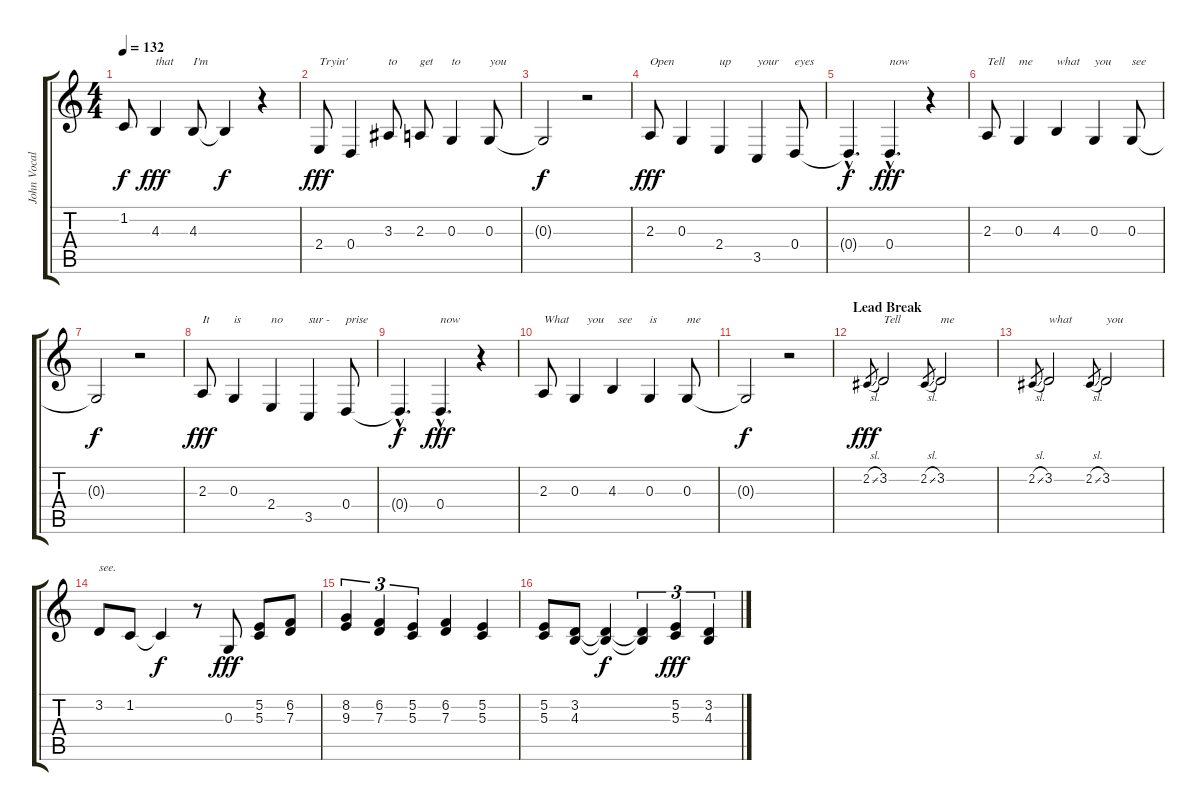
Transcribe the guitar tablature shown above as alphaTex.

\track ("John Vocals" "John Vocal") {instrument clarinet}
\staff {score tabs}
\tuning (E4 B3 G3 D3 A2 E2) {hide}
\ts (4 4)
\tempo 132
\clef g2
\ks c
1.2{t}.8{dy f} 4.3.4{txt "that" dy fff} 4.3.8{txt "I'm"} 4.3{t}.4{dy f} r.4 |
2.4.8{txt "Tryin'" dy fff} 0.4.4 3.3.8{txt "to"} 2.3.8{txt "get"} 0.3.4{txt "to"} 0.3.8{txt "you"} |
0.3{t}.2{dy f} r.2 |
2.3.8{txt "Open" dy fff} 0.3.4 2.4.4{txt "up"} 3.5.4{txt "your"} 0.4.8{txt "eyes"} |
0.4{hac t}.4{d dy f} 0.4{hac}.4{d txt "now" dy fff} r.4 |
2.3.8{txt "Tell"} 0.3.4{txt "me"} 4.3.4{txt "what"} 0.3.4{txt "you"} 0.3.8{txt "see"} |
0.3{t}.2{dy f} r.2 |
2.3.8{txt "It" dy fff} 0.3.4{txt "is"} 2.4.4{txt "no"} 3.5.4{txt "sur -"} 0.4.8{txt "prise"} |
0.4{hac t}.4{d dy f} 0.4{hac}.4{d txt "now" dy fff} r.4 |
2.3.8{txt "What"} 0.3.4{txt "    you"} 4.3.4{txt "  see"} 0.3.4{txt "is"} 0.3.8{txt "me"} |
0.3{t}.2{dy f} r.2 |
\section ("" "Lead Break")
2.2{sl}.8{gr dy fff} 3.2.2{txt "Tell"} 2.2{sl}.8{gr} 3.2.2{txt "me"} |
2.2{sl}.8{gr} 3.2.2{txt "what"} 2.2{sl}.8{gr} 3.2.2{txt "you"} |
3.2.8{txt "see."} 1.2.8 1.2{t}.4{dy f} r.8{volume 16 instrument electricgrandpiano} 0.3.8{dy fff} (5.2 5.3).8 (6.2 7.3).8 |
(8.2 9.3).4{tu (3 2)} (6.2 7.3).4{tu (3 2)} (5.2 5.3).4{tu (3 2)} (6.2 7.3).4 (5.2 5.3).4 |
(5.2 5.3).8 (3.2 4.3).8 (3.2{t} 4.3{t}).4{dy f} (3.2{t} 4.3{t}).4{tu (3 2)} (5.2 5.3).4{tu (3 2) dy fff} (3.2 4.3).4{tu (3 2)}
